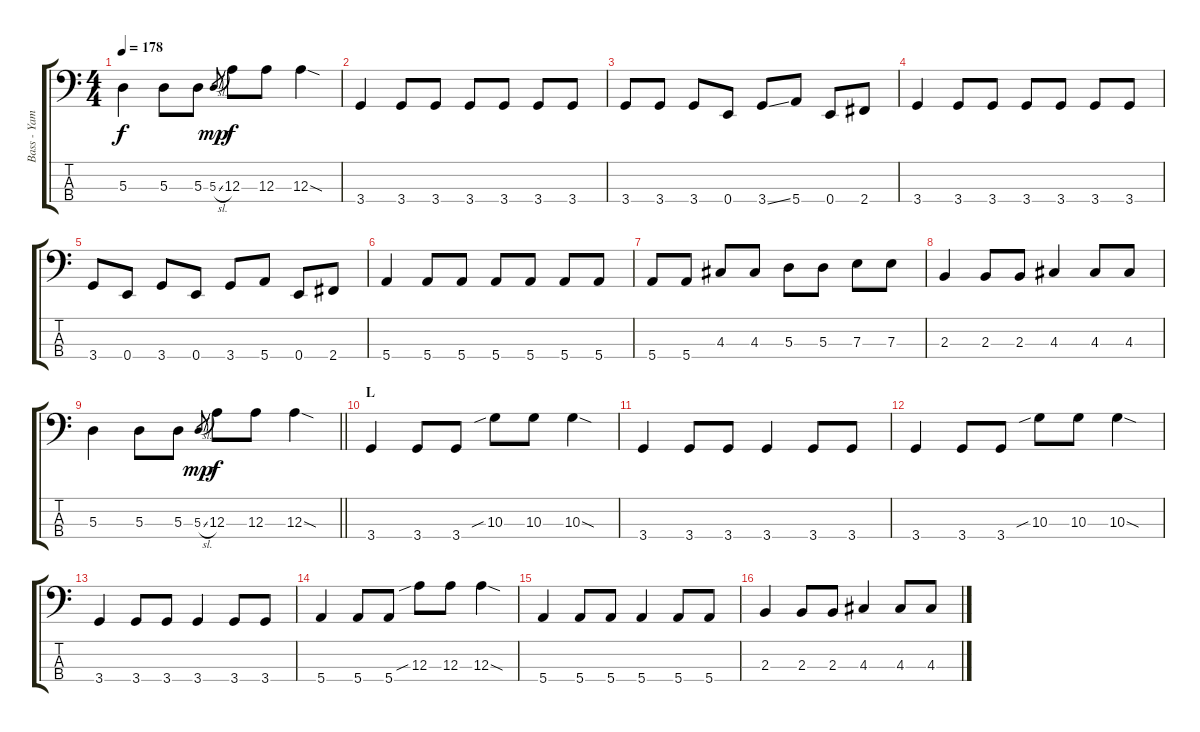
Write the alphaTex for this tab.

\track ("Bass - Yamada" "Bass - Yam") {instrument electricbasspick}
\staff {score tabs}
\tuning (G2 D2 A1 E1) {hide}
\ts (4 4)
\tempo 178
\clef f4
\ks c
5.3.4{dy f} 5.3.8 5.3.8 5.3{sl}.8{gr dy mp} 12.3.8{dy f} 12.3.8 12.3{sod}.4 |
3.4.4 3.4.8 3.4.8 3.4.8 3.4.8 3.4.8 3.4.8 |
3.4.8 3.4.8 3.4.8 0.4.8 3.4{ss}.8 5.4.8 0.4.8 2.4.8 |
3.4.4 3.4.8 3.4.8 3.4.8 3.4.8 3.4.8 3.4.8 |
3.4.8 0.4.8 3.4.8 0.4.8 3.4.8 5.4.8 0.4.8 2.4.8 |
5.4.4 5.4.8 5.4.8 5.4.8 5.4.8 5.4.8 5.4.8 |
5.4.8 5.4.8 4.3.8 4.3.8 5.3.8 5.3.8 7.3.8 7.3.8 |
2.3.4 2.3.8 2.3.8 4.3.4 4.3.8 4.3.8 |
\barLineRight lightlight
5.3.4 5.3.8 5.3.8 5.3{sl}.8{gr dy mp} 12.3.8{dy f} 12.3.8 12.3{sod}.4 |
\section ("" "L")
3.4.4 3.4.8 3.4.8 10.3{sib}.8 10.3.8 10.3{sod}.4 |
3.4.4 3.4.8 3.4.8 3.4.4 3.4.8 3.4.8 |
3.4.4 3.4.8 3.4.8 10.3{sib}.8 10.3.8 10.3{sod}.4 |
3.4.4 3.4.8 3.4.8 3.4.4 3.4.8 3.4.8 |
5.4.4 5.4.8 5.4.8 12.3{sib}.8 12.3.8 12.3{sod}.4 |
5.4.4 5.4.8 5.4.8 5.4.4 5.4.8 5.4.8 |
2.3.4 2.3.8 2.3.8 4.3.4 4.3.8 4.3.8
